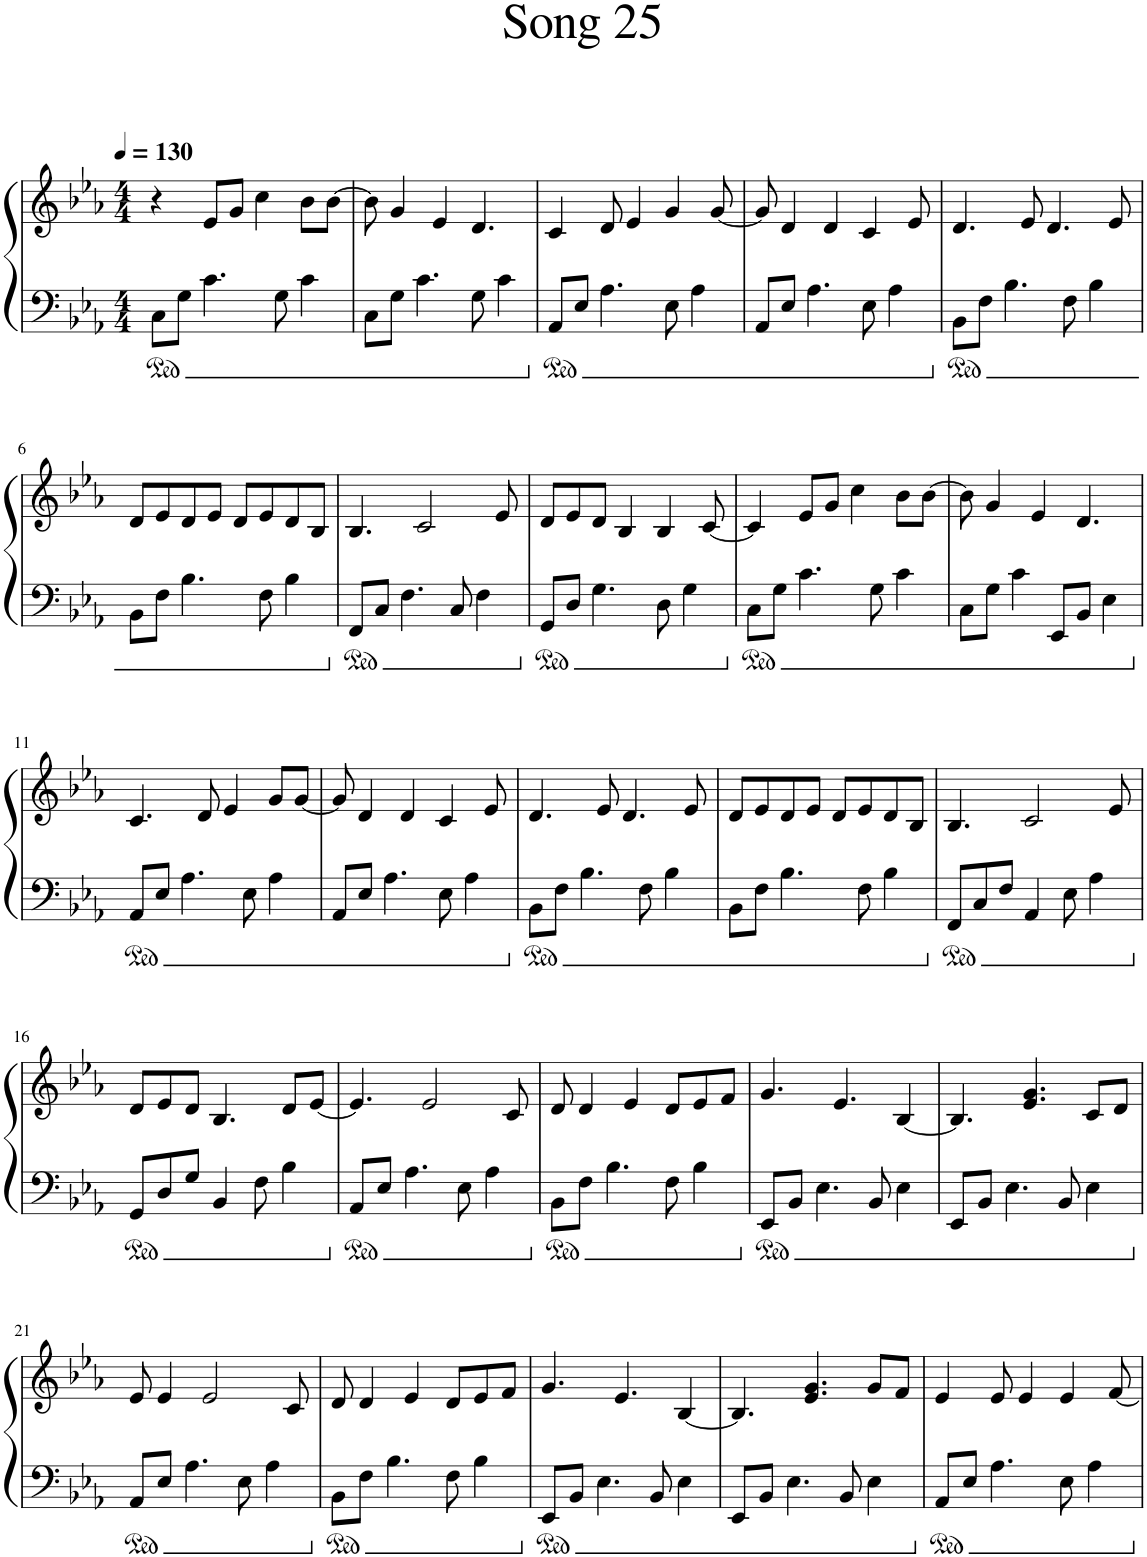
**kern	**kern
*part1	*part1
*staff2	*staff1
*I"Piano	*
*I'Pno.	*
*clefF4	*clefG2
*k[b-e-a-]	*k[b-e-a-]
*M4/4	*M4/4
*MM130	*MM130
=1	=1
8C\L	4r
8G\J	.
4.c\	8e-/L
.	8g/J
.	4cc\
8G\	.
4c\	8b-\L
.	[8b-\J
=2	=2
8C\L	8b-\]
8G\J	4g/
4.c\	.
.	4e-/
8G\	4.d/
4c\	.
=3	=3
8AA-/L	4c/
8E-/J	.
4.A-\	8d/
.	4e-/
8E-\	4g/
4A-\	.
.	[8g/
=4	=4
8AA-/L	8g/]
8E-/J	4d/
4.A-\	.
.	4d/
8E-\	4c/
4A-\	.
.	8e-/
=5	=5
8BB-\L	4.d/
8F\J	.
4.B-\	.
.	8e-/
.	4.d/
8F\	.
4B-\	.
.	8e-/
!!LO:LB:g=z
=6	=6
8BB-\L	8d/L
8F\J	8e-/
4.B-\	8d/
.	8e-/J
.	8d/L
8F\	8e-/
4B-\	8d/
.	8B-/J
=7	=7
8FF/L	4.B-/
8C/J	.
4.F\	.
.	2c/
8C/	.
4F\	.
.	8e-/
=8	=8
8GG/L	8d/L
8D/J	8e-/
4.G\	8d/J
.	4B-/
8D\	4B-/
4G\	.
.	[8c/
=9	=9
8C\L	4c/]
8G\J	.
4.c\	8e-/L
.	8g/J
.	4cc\
8G\	.
4c\	8b-\L
.	[8b-\J
=10	=10
8C\L	8b-\]
8G\J	4g/
4c\	.
.	4e-/
8EE-/L	.
8BB-/J	4.d/
4E-\	.
!!LO:LB:g=z
=11	=11
8AA-/L	4.c/
8E-/J	.
4.A-\	.
.	8d/
.	4e-/
8E-\	.
4A-\	8g/L
.	[8g/J
=12	=12
8AA-/L	8g/]
8E-/J	4d/
4.A-\	.
.	4d/
8E-\	4c/
4A-\	.
.	8e-/
=13	=13
8BB-\L	4.d/
8F\J	.
4.B-\	.
.	8e-/
.	4.d/
8F\	.
4B-\	.
.	8e-/
=14	=14
8BB-\L	8d/L
8F\J	8e-/
4.B-\	8d/
.	8e-/J
.	8d/L
8F\	8e-/
4B-\	8d/
.	8B-/J
=15	=15
8FF/L	4.B-/
8C/	.
8F/J	.
4AA-/	2c/
8E-\	.
4A-\	.
.	8e-/
!!LO:LB:g=z
=16	=16
8GG/L	8d/L
8D/	8e-/
8G/J	8d/J
4BB-/	4.B-/
8F\	.
4B-\	8d/L
.	[8e-/J
=17	=17
8AA-/L	4.e-/]
8E-/J	.
4.A-\	.
.	2e-/
8E-\	.
4A-\	.
.	8c/
=18	=18
8BB-\L	8d/
8F\J	4d/
4.B-\	.
.	4e-/
8F\	8d/L
4B-\	8e-/
.	8f/J
=19	=19
8EE-/L	4.g/
8BB-/J	.
4.E-\	.
.	4.e-/
8BB-/	.
4E-\	[4B-/
=20	=20
8EE-/L	4.B-/]
8BB-/J	.
4.E-\	.
.	4.e-/ 4.g/
8BB-/	.
4E-\	8c/L
.	8d/J
!!LO:LB:g=z
=21	=21
8AA-/L	8e-/
8E-/J	4e-/
4.A-\	.
.	2e-/
8E-\	.
4A-\	.
.	8c/
=22	=22
8BB-\L	8d/
8F\J	4d/
4.B-\	.
.	4e-/
8F\	8d/L
4B-\	8e-/
.	8f/J
=23	=23
8EE-/L	4.g/
8BB-/J	.
4.E-\	.
.	4.e-/
8BB-/	.
4E-\	[4B-/
=24	=24
8EE-/L	4.B-/]
8BB-/J	.
4.E-\	.
.	4.e-/ 4.g/
8BB-/	.
4E-\	8g/L
.	8f/J
=25	=25
8AA-/L	4e-/
8E-/J	.
4.A-\	8e-/
.	4e-/
8E-\	4e-/
4A-\	.
.	[8f/
=	=
*-	*-
